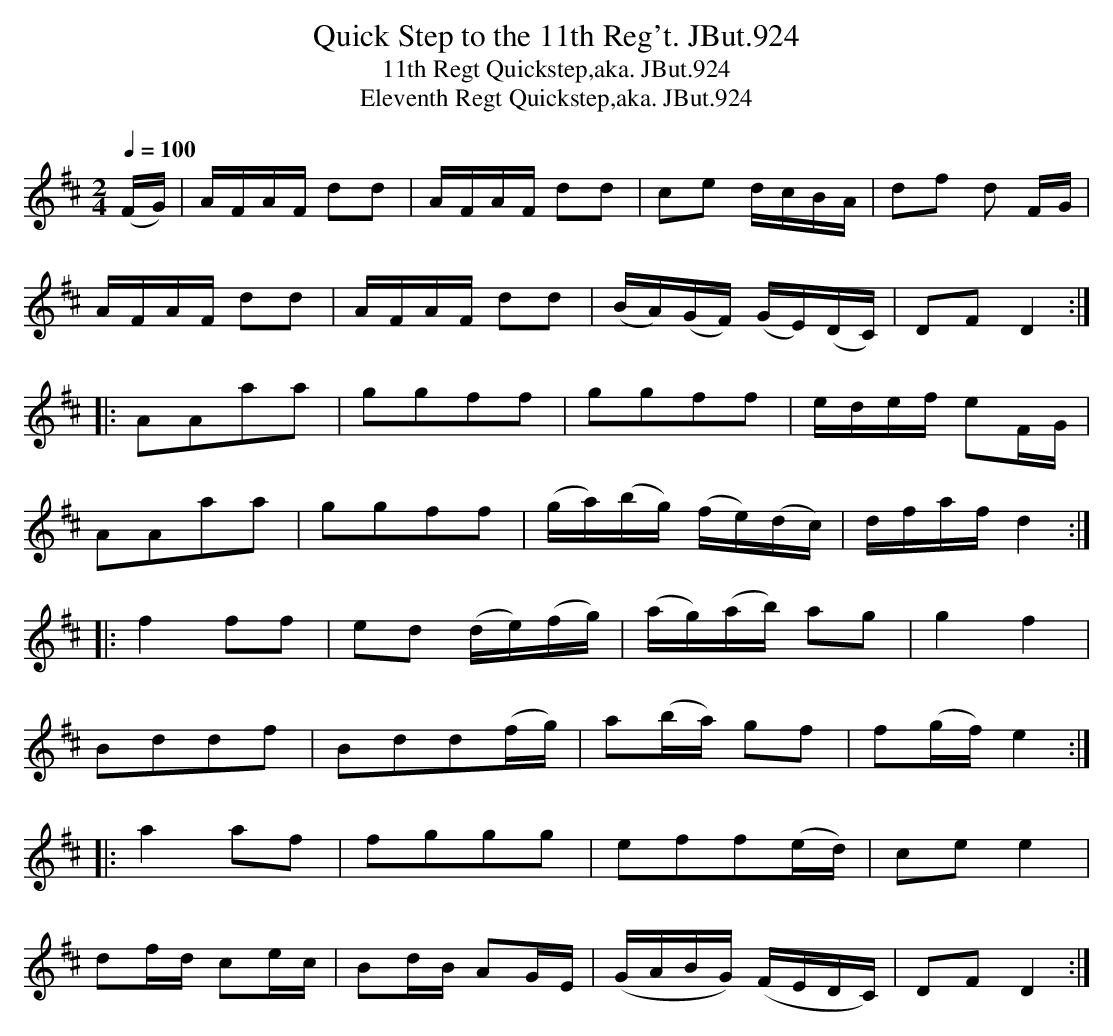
X:1
T:Quick Step to the 11th Reg't. JBut.924
T:11th Regt Quickstep,aka. JBut.924
T:Eleventh Regt Quickstep,aka. JBut.924
M:2/4
L:1/8
Q:1/4=100
K:D
(F/G/)|A/F/A/F/ dd|A/F/A/F/ dd|ce d/c/B/A/|df d F/G/|
A/F/A/F/ dd| A/F/A/F/ dd|(B/A/)(G/F/) (G/E/)(D/C/)|DF D2:|
|:AAaa|ggff|ggff|e/d/e/f/ eF/G/|
AAaa|ggff|(g/a/)(b/g/) (f/e/)(d/c/)|d/f/a/f/d2:|
|:f2ff|ed (d/e/)(f/g/)|(a/g/)(a/b/) ag|g2f2|
Bddf|Bdd(f/g/)|a(b/a/) gf|f(g/f/)e2:|
|:a2af|fggg|eff(e/d/)|cee2|
df/d/ ce/c/|Bd/B/ AG/E/|(G/A/B/G/) (F/E/D/C/)|DF D2:|
